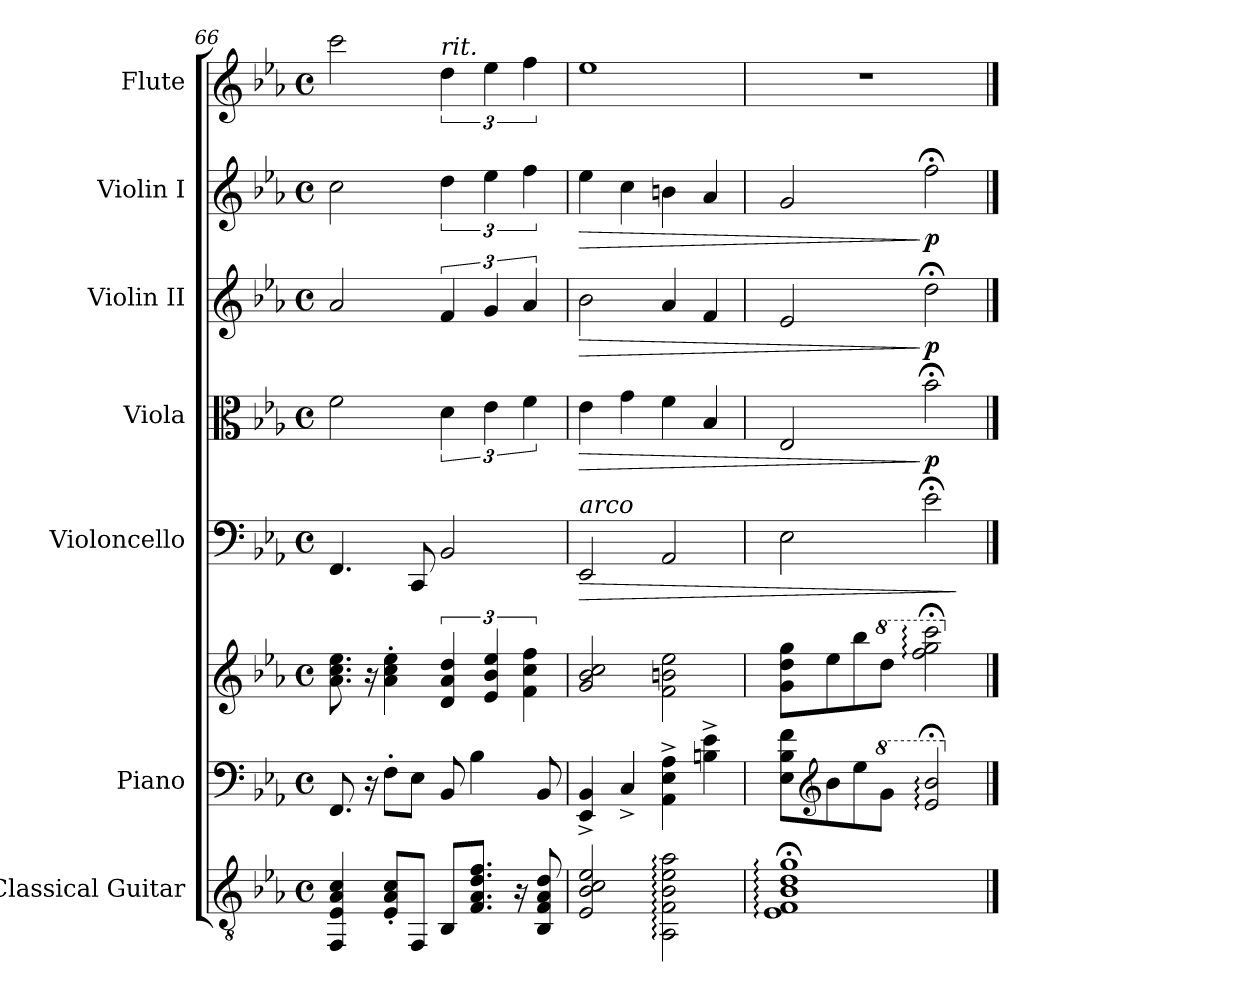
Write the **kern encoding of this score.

**kern	**kern	**kern	**kern	**dynam	**kern	**dynam	**kern	**dynam	**kern	**dynam	**kern
*part7	*part6	*part6	*part5	*part5	*part4	*part4	*part3	*part3	*part2	*part2	*part1
*staff8	*staff7	*staff6	*staff5	*staff5	*staff4	*staff4	*staff3	*staff3	*staff2	*staff2	*staff1
*I"Classical Guitar	*I"Piano	*	*I"Violoncello	*	*I"Viola	*	*I"Violin II	*	*I"Violin I	*	*I"Flute
*I'Guit.	*I'Pno.	*	*I'Vc.	*	*I'Vla.	*	*I'Vln. II	*	*I'Vln. I	*	*I'Fl.
*clefGv2	*clefF4	*clefG2	*clefF4	*	*clefC3	*	*clefG2	*	*clefG2	*	*clefG2
*k[b-e-a-]	*k[b-e-a-]	*k[b-e-a-]	*k[b-e-a-]	*	*k[b-e-a-]	*	*k[b-e-a-]	*	*k[b-e-a-]	*	*k[b-e-a-]
*M4/4	*M4/4	*M4/4	*M4/4	*	*M4/4	*	*M4/4	*	*M4/4	*	*M4/4
*met(c)	*met(c)	*met(c)	*met(c)	*	*met(c)	*	*met(c)	*	*met(c)	*	*met(c)
=66	=66	=66	=66	=66	=66	=66	=66	=66	=66	=66	=66
4FF/ 4E-/ 4A-/ 4c/	8.FF/	8.a-\ 8.cc\ 8.ee-\	4.FF/	.	2f\	.	2a-/	.	2cc\	.	2ccc\
.	16r	16r	.	.	.	.	.	.	.	.	.
8E-/' 8A-/' 8c/'L	8F'\L	4a-\' 4cc\' 4ee-\'	.	.	.	.	.	.	.	.	.
8FF/J	8E-\J	.	8CC/	.	.	.	.	.	.	.	.
*	*	*	*	*	*	*	*	*	*	*	*MM110
!	!	!	!	!	!	!	!	!	!	!	!LO:TX:a:i:t=rit.
8BB-/L	8BB-/	6d/ 6a-/ 6dd/	2BB-/	.	6d\	.	6f/	.	6dd\	.	6dd\
8.F/ 8.A-/ 8.d/ 8.f/J	4B-\	.	.	.	.	.	.	.	.	.	.
*	*	*	*	*	*	*	*	*	*	*	*MM100
.	.	6e-/ 6b-/ 6ee-/	.	.	6e-\	.	6g/	.	6ee-\	.	6ee-\
16r	.	.	.	.	.	.	.	.	.	.	.
*	*	*	*	*	*	*	*	*	*	*	*MM90
.	.	6f\ 6cc\ 6ff\	.	.	6f\	.	6a-/	.	6ff\	.	6ff\
8BB-/ 8F/ 8A-/ 8d/	8BB-/	.	.	.	.	.	.	.	.	.	.
=67	=67	=67	=67	=67	=67	=67	=67	=67	=67	=67	=67
!	!	!	!LO:TX:a:i:t=arco	!	!	!	!	!	!	!	!
!	!	!	!	!LO:HP:b	!	!LO:HP:b	!	!LO:HP:b	!	!LO:HP:b	!
2E-/ 2B-/ 2c/ 2e-/	4EE-/^ 4BB-/^	2g/ 2b-/ 2cc/	2EE-/	>	4e-\	>	2b-\	>	4ee-\	>	1ee-
.	4C^/	.	.	.	4g\	.	.	.	4cc\	.	.
2AA-\: 2F\: 2B-\: 2e-\: 2a-\:	4AA-\^ 4E-\^ 4A-\^	2f\ 2bn\ 2ee-\	2AA-/	.	4f\	.	4a-/	.	4bn\	.	.
.	4Bn\^ 4e-\^	.	.	.	4B-/	.	4f/	.	4a-/	.	.
=68	=68	=68	=68	=68	=68	=68	=68	=68	=68	=68	=68
*	*	*	*	*	*	*	*	*	*	*	*MM80
1E-;<: 1F;<: 1B-;<: 1d;<: 1g;<:	8E-\ 8B-\ 8f\L	8g\ 8dd\ 8gg\L	2E-\	.	2E-/	.	2e-/	.	2g/	.	1r
*	*clefG2	*	*	*	*	*	*	*	*	*	*
.	8b-\	8ee-\	.	.	.	.	.	.	.	.	.
.	8ee-\	8bb-\	.	.	.	.	.	.	.	.	.
*	*8va	*	*	*	*	*	*	*	*	*	*
*	*	*8va	*	*	*	*	*	*	*	*	*
.	8gg\J	8ddd\J	.	.	.	.	.	.	.	.	.
!	!	!	!	!	!	!LO:DY:n=1:b	!	!LO:DY:n=1:b	!	!LO:DY:n=1:b	!
.	2ee-/;: 2bb-/;:	2fff\;<: 2ggg\;<: 2cccc\;<:	2e-;<\	.	2b-;<\	] p	2dd;<\	] p	2ff;<\	] p	.
.	.	.	.	]	.	.	.	.	.	.	.
*	*X8va	*	*	*	*	*	*	*	*	*	*
*	*	*X8va	*	*	*	*	*	*	*	*	*
==	==	==	==	==	==	==	==	==	==	==	==
*-	*-	*-	*-	*-	*-	*-	*-	*-	*-	*-	*-
